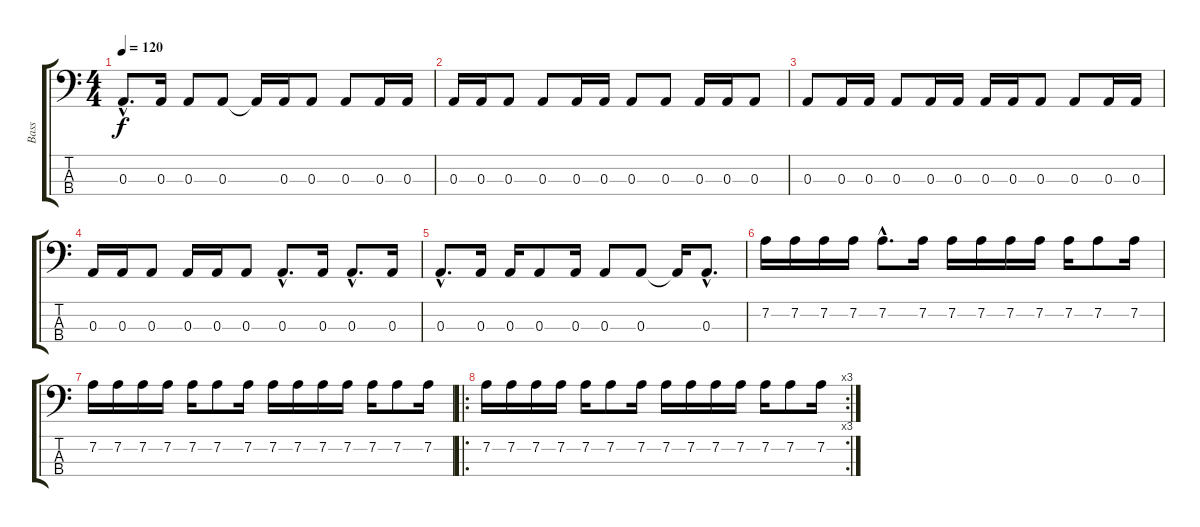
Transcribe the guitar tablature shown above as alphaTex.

\track ("Bass" "Bass") {instrument electricbassfinger}
\staff {score tabs}
\tuning (G2 D2 A1 E1) {hide}
\ts (4 4)
\tempo 120
\clef f4
\ks c
0.3{hac}.8{d dy f} 0.3.16 0.3.8 0.3.8 0.3{t}.16 0.3.16 0.3.8 0.3.8 0.3.16 0.3.16 |
0.3.16 0.3.16 0.3.8 0.3.8 0.3.16 0.3.16 0.3.8 0.3.8 0.3.16 0.3.16 0.3.8 |
0.3.8 0.3.16 0.3.16 0.3.8 0.3.16 0.3.16 0.3.16 0.3.16 0.3.8 0.3.8 0.3.16 0.3.16 |
0.3.16 0.3.16 0.3.8 0.3.16 0.3.16 0.3.8 0.3{hac}.8{d} 0.3.16 0.3{hac}.8{d} 0.3.16 |
0.3{hac}.8{d} 0.3.16 0.3.16 0.3.8 0.3.16 0.3.8 0.3.8 0.3{t}.16 0.3{hac}.8{d} |
7.2.16 7.2.16 7.2.16 7.2.16 7.2{hac}.8{d} 7.2.16 7.2.16 7.2.16 7.2.16 7.2.16 7.2.16 7.2.8 7.2.16 |
7.2.16 7.2.16 7.2.16 7.2.16 7.2.16 7.2.8 7.2.16 7.2.16 7.2.16 7.2.16 7.2.16 7.2.16 7.2.8 7.2.16 |
\ro
\rc 3
7.2.16 7.2.16 7.2.16 7.2.16 7.2.16 7.2.8 7.2.16 7.2.16 7.2.16 7.2.16 7.2.16 7.2.16 7.2.8 7.2.16{volume 0}
